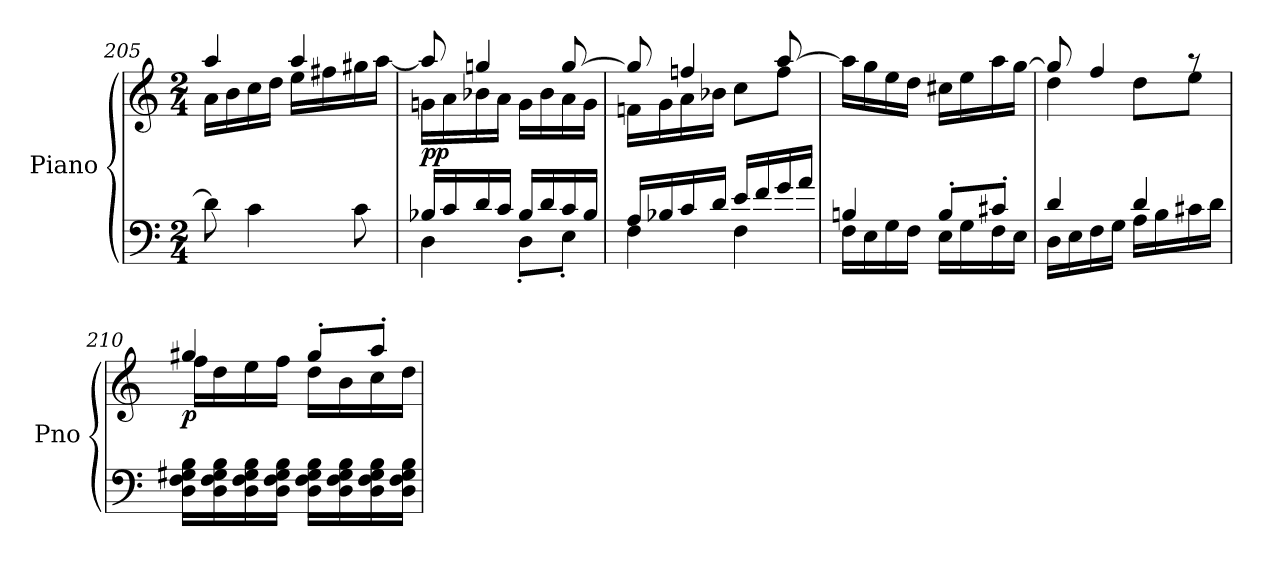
**kern	**kern	**dynam
*part1	*part1	*part1
*staff2	*staff1	*staff1/2
*I"Piano	*	*
*I'Pno	*	*
!!LO:LB:g=z
*clefF4	*clefG2	*
*k[]	*k[]	*
*M2/4	*M2/4	*
=205	=205	=205
*	*^	*
8d\]	4aa/	16a\LL	.
.	.	16b\	.
4c\	.	16cc\	.
.	.	16dd\JJ	.
.	4aa/	16ee\LL	.
.	.	16ff#X\	.
8c\	.	16gg#X\	.
.	.	[16aa\JJ	.
=206	=206	=206	=206
*^	*	*^	*
!	!	!	!	!	!LO:DY:b
16B-X/LL	4D\	8rgyy	16gn\LL	8aa/]	pp
16c/	.	.	16a\	.	.
16d/	.	4ggn/	16b-X\	8rcyy	.
16c/JJ	.	.	16a\JJ	.	.
16B-/LL	8D'\L	.	16g\LL	4ryy	.
16d/	.	.	16b-\	.	.
16c/	8E'\J	[8gg/	16a\	.	.
16B-/JJ	.	.	16g\JJ	.	.
*	*	*	*v	*v	*
=207	=207	=207	=207	=207
16A/LL	4F\	8gg/]	16fn\LL	.
16B-X/	.	.	16g\	.
16c/	.	4ffn/	16a\	.
16d/JJ	.	.	16b-X\JJ	.
16e/LL	4F\	.	8cc\L	.
16f/	.	.	.	.
16g/	.	[8aa/	8ff\J	.
16a/JJ	.	.	.	.
*	*	*v	*v	*
=208	=208	=208	=208
4Bn/	16F\LL	16aa\LL]	.
.	16E\	16gg\	.
.	16G\	16ee\	.
.	16F\JJ	16dd\JJ	.
8B'/L	16E\LL	16cc#X\LL	.
.	16G\	16ee\	.
8c#X'/J	16F\	16aa\	.
.	16E\JJ	[16gg\JJ	.
=209	=209	=209	=209
*	*	*^	*
4d/	16D\LL	8gg/]	4dd\	.
.	16E\	.	.	.
.	16F\	4ff/	.	.
.	16G\JJ	.	.	.
4d/	16A\LL	.	8dd\L	.
.	16B\	.	.	.
.	16c#X\	8raa	8ee\J	.
.	16d\JJ	.	.	.
!!LO:LB:g=z	!!
=210	=210	=210	=210	=210
!	!	!	!	!LO:DY:b
*v	*v	*	*	*
16D\ 16F\ 16G#X\ 16B\LL	4gg#X/	16ff\LL	p
16D\ 16F\ 16G#\ 16B\	.	16dd\	.
16D\ 16F\ 16G#\ 16B\	.	16ee\	.
16D\ 16F\ 16G#\ 16B\JJ	.	16ff\JJ	.
16D\ 16F\ 16G#\ 16B\LL	8gg#'/L	16dd\LL	.
16D\ 16F\ 16G#\ 16B\	.	16b\	.
16D\ 16F\ 16G#\ 16B\	8aa'/J	16cc\	.
16D\ 16F\ 16G#\ 16B\JJ	.	16dd\JJ	.
*	*v	*v	*
=	=	=
*-	*-	*-
